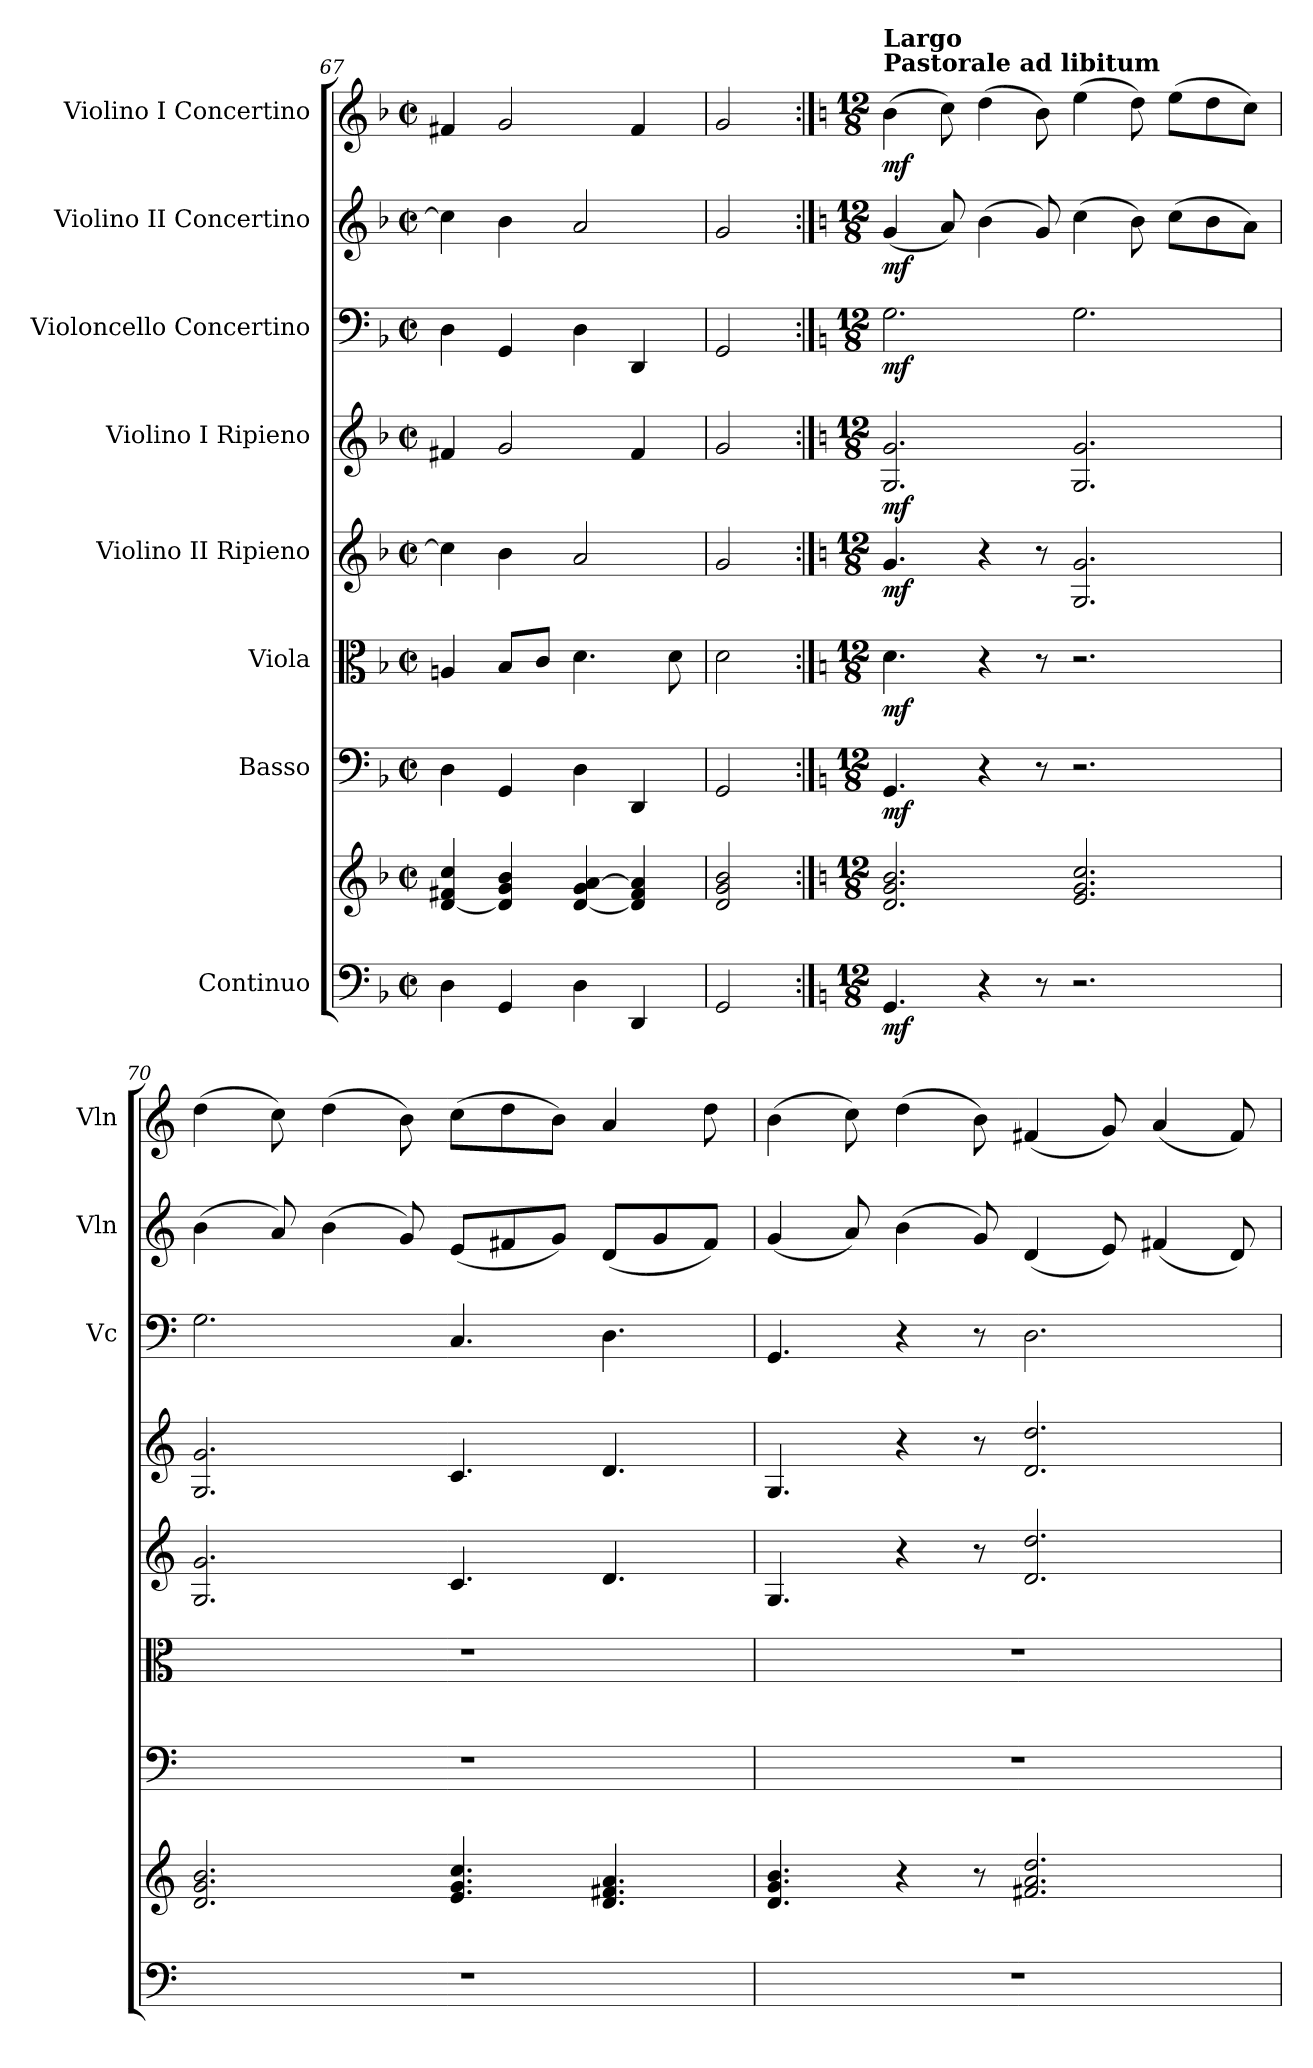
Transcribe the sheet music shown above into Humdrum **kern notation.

**kern	**kern	**dynam	**kern	**dynam	**kern	**dynam	**kern	**dynam	**kern	**dynam	**kern	**dynam	**kern	**dynam	**kern	**dynam
*part8	*part8	*part8	*part7	*part7	*part6	*part6	*part5	*part5	*part4	*part4	*part3	*part3	*part2	*part2	*part1	*part1
*staff9	*staff8	*staff8/9	*staff7	*staff7	*staff6	*staff6	*staff5	*staff5	*staff4	*staff4	*staff3	*staff3	*staff2	*staff2	*staff1	*staff1
*I"Continuo	*	*	*I"Basso	*	*I"Viola	*	*I"Violino II Ripieno	*	*I"Violino I Ripieno	*	*I"Violoncello Concertino	*	*I"Violino II Concertino	*	*I"Violino I Concertino	*
*	*	*	*	*	*	*	*	*	*	*	*I'Vc	*	*I'Vln	*	*I'Vln	*
*clefF4	*clefG2	*	*clefF4	*	*clefC3	*	*clefG2	*	*clefG2	*	*clefF4	*	*clefG2	*	*clefG2	*
*k[b-]	*k[b-]	*	*k[b-]	*	*k[b-]	*	*k[b-]	*	*k[b-]	*	*k[b-]	*	*k[b-]	*	*k[b-]	*
*M2/2	*M2/2	*	*M2/2	*	*M2/2	*	*M2/2	*	*M2/2	*	*M2/2	*	*M2/2	*	*M2/2	*
*met(c|)	*met(c|)	*	*met(c|)	*	*met(c|)	*	*met(c|)	*	*met(c|)	*	*met(c|)	*	*met(c|)	*	*met(c|)	*
=67	=67	=67	=67	=67	=67	=67	=67	=67	=67	=67	=67	=67	=67	=67	=67	=67
4D\	[4d/ 4f#X/ 4cc/	.	4D\	.	4An/	.	4cc\]	.	4f#X/	.	4D\	.	4cc\]	.	4f#X/	.
4GG/	4d/] 4g/ 4b-/	.	4GG/	.	8B-/L	.	4b-\	.	2g/	.	4GG/	.	4b-\	.	2g/	.
.	.	.	.	.	8c/J	.	.	.	.	.	.	.	.	.	.	.
4D\	[4d/ 4g/ [4a/	.	4D\	.	4.d\	.	2a/	.	.	.	4D\	.	2a/	.	.	.
4DD/	4d/] 4f#/ 4a/]	.	4DD/	.	.	.	.	.	4f#/	.	4DD/	.	.	.	4f#/	.
.	.	.	.	.	8d\	.	.	.	.	.	.	.	.	.	.	.
=68	=68	=68	=68	=68	=68	=68	=68	=68	=68	=68	=68	=68	=68	=68	=68	=68
2GG/	2d/ 2g/ 2b-/	.	2GG/	.	2d\	.	2g/	.	2g/	.	2GG/	.	2g/	.	2g/	.
!!LO:PB:g=z
=69:|!	=69:|!	=69:|!	=69:|!	=69:|!	=69:|!	=69:|!	=69:|!	=69:|!	=69:|!	=69:|!	=69:|!	=69:|!	=69:|!	=69:|!	=69:|!	=69:|!
*k[]	*k[]	*	*k[]	*	*k[]	*	*k[]	*	*k[]	*	*k[]	*	*k[]	*	*k[]	*
*M12/8	*M12/8	*	*M12/8	*	*M12/8	*	*M12/8	*	*M12/8	*	*M12/8	*	*M12/8	*	*M12/8	*
!	!	!	!	!	!	!	!	!	!	!	!	!	!	!	!LO:TX:a:B:t=Pastorale ad libitum	!
!	!	!	!	!	!	!	!	!	!	!	!	!	!	!	!LO:TX:a:B:t=Largo	!
!	!	!LO:DY:b=2	!	!LO:DY:b	!	!LO:DY:b	!	!LO:DY:b	!	!LO:DY:b	!	!LO:DY:b	!	!LO:DY:b	!	!LO:DY:b
4.GG/	2.d/ 2.g/ 2.b/	mf	4.GG/	mf	4.d\	mf	4.g/	mf	2.G/ 2.g/	mf	2.G\	mf	(<4g/	mf	(>4b\	mf
.	.	.	.	.	.	.	.	.	.	.	.	.	8a/)	.	8cc\)	.
4r	.	.	4r	.	4r	.	4r	.	.	.	.	.	(>4b\	.	(>4dd\	.
8r	.	.	8r	.	8r	.	8r	.	.	.	.	.	8g/)	.	8b\)	.
2.r	2.e/ 2.g/ 2.cc/	.	2.r	.	2.r	.	2.G/ 2.g/	.	2.G/ 2.g/	.	2.G\	.	(>4cc\	.	(>4ee\	.
.	.	.	.	.	.	.	.	.	.	.	.	.	8b\)	.	8dd\)	.
.	.	.	.	.	.	.	.	.	.	.	.	.	(>8cc\L	.	(>8ee\L	.
.	.	.	.	.	.	.	.	.	.	.	.	.	8b\	.	8dd\	.
.	.	.	.	.	.	.	.	.	.	.	.	.	8a\J)	.	8cc\J)	.
=70	=70	=70	=70	=70	=70	=70	=70	=70	=70	=70	=70	=70	=70	=70	=70	=70
1.r	2.d/ 2.g/ 2.b/	.	1.r	.	1.r	.	2.G/ 2.g/	.	2.G/ 2.g/	.	2.G\	.	(>4b\	.	(>4dd\	.
.	.	.	.	.	.	.	.	.	.	.	.	.	8a/)	.	8cc\)	.
.	.	.	.	.	.	.	.	.	.	.	.	.	(>4b\	.	(>4dd\	.
.	.	.	.	.	.	.	.	.	.	.	.	.	8g/)	.	8b\)	.
.	4.e/ 4.g/ 4.cc/	.	.	.	.	.	4.c/	.	4.c/	.	4.C/	.	(<8e/L	.	(>8cc\L	.
.	.	.	.	.	.	.	.	.	.	.	.	.	8f#X/	.	8dd\	.
.	.	.	.	.	.	.	.	.	.	.	.	.	8g/J)	.	8b\J)	.
.	4.d/ 4.f#X/ 4.a/	.	.	.	.	.	4.d/	.	4.d/	.	4.D\	.	(<8d/L	.	4a/	.
.	.	.	.	.	.	.	.	.	.	.	.	.	8g/	.	.	.
.	.	.	.	.	.	.	.	.	.	.	.	.	8f#/J)	.	8dd\	.
=71	=71	=71	=71	=71	=71	=71	=71	=71	=71	=71	=71	=71	=71	=71	=71	=71
1.r	4.d/ 4.g/ 4.b/	.	1.r	.	1.r	.	4.G/	.	4.G/	.	4.GG/	.	(<4g/	.	(>4b\	.
.	.	.	.	.	.	.	.	.	.	.	.	.	8a/)	.	8cc\)	.
.	4r	.	.	.	.	.	4r	.	4r	.	4r	.	(>4b\	.	(>4dd\	.
.	8r	.	.	.	.	.	8r	.	8r	.	8r	.	8g/)	.	8b\)	.
.	2.f#X/ 2.a/ 2.dd/	.	.	.	.	.	2.d/ 2.dd/	.	2.d/ 2.dd/	.	2.D\	.	(<4d/	.	(<4f#X/	.
.	.	.	.	.	.	.	.	.	.	.	.	.	8e/)	.	8g/)	.
.	.	.	.	.	.	.	.	.	.	.	.	.	(<4f#X/	.	(<4a/	.
.	.	.	.	.	.	.	.	.	.	.	.	.	8d/)	.	8f#/)	.
=	=	=	=	=	=	=	=	=	=	=	=	=	=	=	=	=
*-	*-	*-	*-	*-	*-	*-	*-	*-	*-	*-	*-	*-	*-	*-	*-	*-
